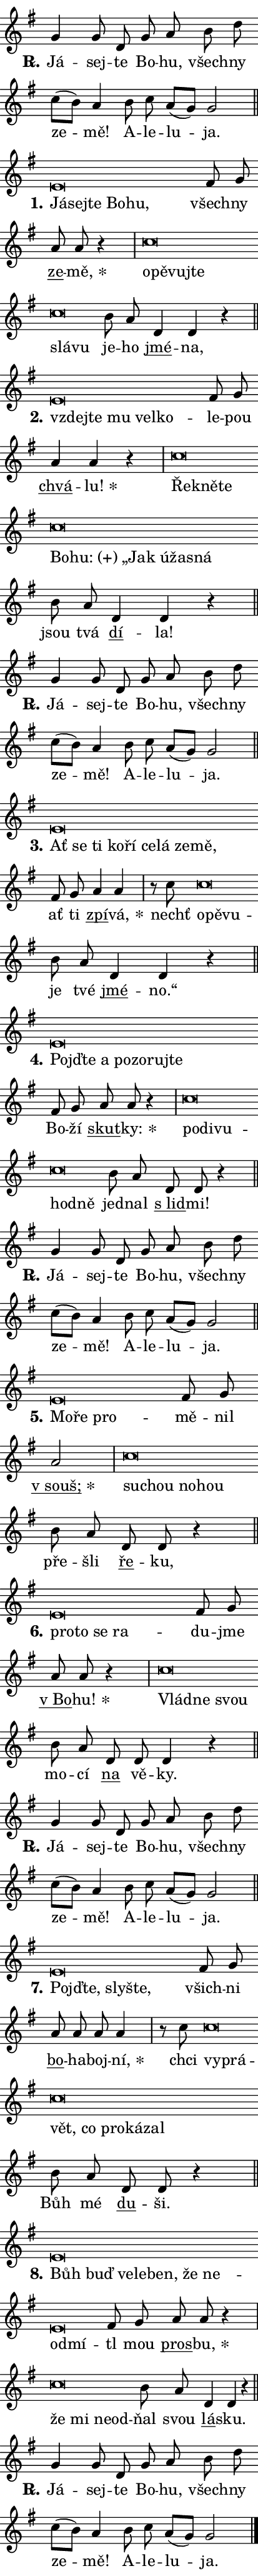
\version "2.24.0"
\header { tagline = "" }
\paper {
  indent = 0\cm
  top-margin = 0\cm
  right-margin = 0\cm
  bottom-margin = 0\cm
  left-margin = 0\cm
  paper-width = 7\cm
  page-breaking = #ly:one-page-breaking
  system-system-spacing.basic-distance = #11
  score-system-spacing.basic-distance = #11
  ragged-last = ##f
}


%% Author: Thomas Morley
%% https://lists.gnu.org/archive/html/lilypond-user/2020-05/msg00002.html
#(define (line-position grob)
"Returns position of @var[grob} in current system:
   @code{'start}, if at first time-step
   @code{'end}, if at last time-step
   @code{'middle} otherwise
"
  (let* ((col (ly:item-get-column grob))
         (ln (ly:grob-object col 'left-neighbor))
         (rn (ly:grob-object col 'right-neighbor))
         (col-to-check-left (if (ly:grob? ln) ln col))
         (col-to-check-right (if (ly:grob? rn) rn col))
         (break-dir-left
           (and
             (ly:grob-property col-to-check-left 'non-musical #f)
             (ly:item-break-dir col-to-check-left)))
         (break-dir-right
           (and
             (ly:grob-property col-to-check-right 'non-musical #f)
             (ly:item-break-dir col-to-check-right))))
        (cond ((eqv? 1 break-dir-left) 'start)
              ((eqv? -1 break-dir-right) 'end)
              (else 'middle))))

#(define (tranparent-at-line-position vctor)
  (lambda (grob)
  "Relying on @code{line-position} select the relevant enry from @var{vctor}.
Used to determine transparency,"
    (case (line-position grob)
      ((end) (not (vector-ref vctor 0)))
      ((middle) (not (vector-ref vctor 1)))
      ((start) (not (vector-ref vctor 2))))))

noteHeadBreakVisibility =
#(define-music-function (break-visibility)(vector?)
"Makes @code{NoteHead}s transparent relying on @var{break-visibility}"
#{
  \override NoteHead.transparent =
    #(tranparent-at-line-position break-visibility)
#})

#(define delete-ledgers-for-transparent-note-heads
  (lambda (grob)
    "Reads whether a @code{NoteHead} is transparent.
If so this @code{NoteHead} is removed from @code{'note-heads} from
@var{grob}, which is supposed to be @code{LedgerLineSpanner}.
As a result ledgers are not printed for this @code{NoteHead}"
    (let* ((nhds-array (ly:grob-object grob 'note-heads))
           (nhds-list
             (if (ly:grob-array? nhds-array)
                 (ly:grob-array->list nhds-array)
                 '()))
           ;; Relies on the transparent-property being done before
           ;; Staff.LedgerLineSpanner.after-line-breaking is executed.
           ;; This is fragile ...
           (to-keep
             (remove
               (lambda (nhd)
                 (ly:grob-property nhd 'transparent #f))
               nhds-list)))
      ;; TODO find a better method to iterate over grob-arrays, similiar
      ;; to filter/remove etc for lists
      ;; For now rebuilt from scratch
      (set! (ly:grob-object grob 'note-heads)  '())
      (for-each
        (lambda (nhd)
          (ly:pointer-group-interface::add-grob grob 'note-heads nhd))
        to-keep))))

hideNotes = {
  \noteHeadBreakVisibility #begin-of-line-visible
}
unHideNotes = {
  \noteHeadBreakVisibility #all-visible
}

% work-around for resetting accidentals
% https://lilypond.org/doc/v2.23/Documentation/notation/displaying-rhythms#unmetered-music
cadenzaMeasure = {
  \cadenzaOff
  \partial 1024 s1024
  \cadenzaOn
}

#(define-markup-command (accent layout props text) (markup?)
  "Underline accented syllable"
  (interpret-markup layout props
    #{\markup \override #'(offset . 4.3) \underline { #text }#}))

responsum = \markup \concat {
  "R" \hspace #-1.05 \path #0.1 #'((moveto 0 0.07) (lineto 0.9 0.8)) \hspace #0.05 "."
}

\layout {
    \context {
        \Staff
        \remove "Time_signature_engraver"
        \override LedgerLineSpanner.after-line-breaking = #delete-ledgers-for-transparent-note-heads
    }
    \context {
        \Voice {
            \override NoteHead.output-attributes = #'((class . "notehead"))
            \override Hairpin.height = #0.55
        }
    }
    \context {
        \Lyrics {
            \override StanzaNumber.output-attributes = #'((class . "stanzanumber"))
            \override LyricSpace.minimum-distance = #0.9
            \override LyricText.font-name = #"TeX Gyre Schola"
            \override LyricText.font-size = 1
            \override StanzaNumber.font-name = #"TeX Gyre Schola Bold"
            \override StanzaNumber.font-size = 1
        }
    }
}

% magnetic-lyrics.ily
%
%   written by
%     Jean Abou Samra <jean@abou-samra.fr>
%     Werner Lemberg <wl@gnu.org>
%
%   adapted by
%     Jiri Hon <jiri.hon@gmail.com>
%
% Version 2022-Apr-15

% https://www.mail-archive.com/lilypond-user@gnu.org/msg149350.html

#(define (Left_hyphen_pointer_engraver context)
   "Collect syllable-hyphen-syllable occurrences in lyrics and store
them in properties.  This engraver only looks to the left.  For
example, if the lyrics input is @code{foo -- bar}, it does the
following.

@itemize @bullet
@item
Set the @code{text} property of the @code{LyricHyphen} grob between
@q{foo} and @q{bar} to @code{foo}.

@item
Set the @code{left-hyphen} property of the @code{LyricText} grob with
text @q{foo} to the @code{LyricHyphen} grob between @q{foo} and
@q{bar}.
@end itemize

Use this auxiliary engraver in combination with the
@code{lyric-@/text::@/apply-@/magnetic-@/offset!} hook."
   (let ((hyphen #f)
         (text #f))
     (make-engraver
      (acknowledgers
       ((lyric-syllable-interface engraver grob source-engraver)
        (set! text grob)))
      (end-acknowledgers
       ((lyric-hyphen-interface engraver grob source-engraver)
        ;(when (not (grob::has-interface grob 'lyric-space-interface))
          (set! hyphen grob)));)
      ((stop-translation-timestep engraver)
       (when (and text hyphen)
         (ly:grob-set-object! text 'left-hyphen hyphen))
       (set! text #f)
       (set! hyphen #f)))))

#(define (lyric-text::apply-magnetic-offset! grob)
   "If the space between two syllables is less than the value in
property @code{LyricText@/.details@/.squash-threshold}, move the right
syllable to the left so that it gets concatenated with the left
syllable.

Use this function as a hook for
@code{LyricText@/.after-@/line-@/breaking} if the
@code{Left_@/hyphen_@/pointer_@/engraver} is active."
   (let ((hyphen (ly:grob-object grob 'left-hyphen #f)))
     (when hyphen
       (let ((left-text (ly:spanner-bound hyphen LEFT)))
         (when (grob::has-interface left-text 'lyric-syllable-interface)
           (let* ((common (ly:grob-common-refpoint grob left-text X))
                  (this-x-ext (ly:grob-extent grob common X))
                  (left-x-ext
                   (begin
                     ;; Trigger magnetism for left-text.
                     (ly:grob-property left-text 'after-line-breaking)
                     (ly:grob-extent left-text common X)))
                  ;; `delta` is the gap width between two syllables.
                  (delta (- (interval-start this-x-ext)
                            (interval-end left-x-ext)))
                  (details (ly:grob-property grob 'details))
                  (threshold (assoc-get 'squash-threshold details 0.2)))
             (when (< delta threshold)
               (let* (;; We have to manipulate the input text so that
                      ;; ligatures crossing syllable boundaries are not
                      ;; disabled.  For languages based on the Latin
                      ;; script this is essentially a beautification.
                      ;; However, for non-Western scripts it can be a
                      ;; necessity.
                      (lt (ly:grob-property left-text 'text))
                      (rt (ly:grob-property grob 'text))
                      (is-space (grob::has-interface hyphen 'lyric-space-interface))
                      (space (if is-space " " ""))
                      (space-markup (grob-interpret-markup grob " "))
                      (space-size (interval-length (ly:stencil-extent space-markup X)))
                      (extra-delta (if is-space space-size 0))
                      ;; Append new syllable.
                      (ltrt-space (if (and (string? lt) (string? rt))
                                (string-append lt space rt)
                                (make-concat-markup (list lt space rt))))
                      ;; Right-align `ltrt` to the right side.
                      (ltrt-space-markup (grob-interpret-markup
                               grob
                               (make-translate-markup
                                (cons (interval-length this-x-ext) 0)
                                (make-right-align-markup ltrt-space)))))
                 (begin
                   ;; Don't print `left-text`.
                   (ly:grob-set-property! left-text 'stencil #f)
                   ;; Set text and stencil (which holds all collected
                   ;; syllables so far) and shift it to the left.
                   (ly:grob-set-property! grob 'text ltrt-space)
                   (ly:grob-set-property! grob 'stencil ltrt-space-markup)
                   (ly:grob-translate-axis! grob (- (- delta extra-delta)) X))))))))))


#(define (lyric-hyphen::displace-bounds-first grob)
   ;; Make very sure this callback isn't triggered too early.
   (let ((left (ly:spanner-bound grob LEFT))
         (right (ly:spanner-bound grob RIGHT)))
     (ly:grob-property left 'after-line-breaking)
     (ly:grob-property right 'after-line-breaking)
     (ly:lyric-hyphen::print grob)))

squashThreshold = #0.4

\layout {
  \context {
    \Lyrics
    \consists #Left_hyphen_pointer_engraver
    \override LyricText.after-line-breaking =
      #lyric-text::apply-magnetic-offset!
    \override LyricHyphen.stencil = #lyric-hyphen::displace-bounds-first
    \override LyricText.details.squash-threshold = \squashThreshold
    \override LyricHyphen.minimum-distance = 0
    \override LyricHyphen.minimum-length = \squashThreshold
  }
}

squash = \override LyricText.details.squash-threshold = 9999
unSquash = \override LyricText.details.squash-threshold = \squashThreshold

left = \override LyricText.self-alignment-X = #LEFT
unLeft = \revert LyricText.self-alignment-X

starOffset = #(lambda (grob) 
                (let ((x_offset (ly:self-alignment-interface::aligned-on-x-parent grob)))
                  (if (= x_offset 0) 0 (+ x_offset 1.2))))

star = #(define-music-function (syllable)(string?)
"Append star separator at the end of a syllable"
#{
  \once \override LyricText.X-offset = #starOffset
  \lyricmode { \markup {
    #syllable
    \override #'((font-name . "TeX Gyre Schola Bold")) \hspace #0.2 \lower #0.65 \larger "*"
  } }
#})

starAccent = #(define-music-function (syllable)(string?)
"Append star separator at the end of a syllable and make accent"
#{
  \once \override LyricText.X-offset = #starOffset
  \lyricmode { \markup {
    \accent #syllable
    \override #'((font-name . "TeX Gyre Schola Bold")) \hspace #0.2 \lower #0.65 \larger "*"
  } }
#})

breath = #(define-music-function (syllable)(string?)
"Append breathing indicator at the end of a syllable"
#{
  \lyricmode { \markup { #syllable "+" } }
#})

optionalBreath = #(define-music-function (syllable)(string?)
"Append optional breathing indicator at the end of a syllable"
#{
  \lyricmode { \markup { #syllable "(+)" } }
#})


\score {
    <<
        \new Voice = "melody" { \cadenzaOn \key g \major \relative { g'4 g8 d g a \bar "" b d \bar "" c[( b)] a4 \bar "" b8 c a[( g)] g2 \cadenzaMeasure \bar "||" \break } }
        \new Lyrics \lyricsto "melody" { \lyricmode { \set stanza = \responsum
Já -- sej -- te Bo -- hu, všech -- ny ze -- mě! A -- le -- lu -- ja. } }
    >>
    \layout {}
}

\score {
    <<
        \new Voice = "melody" { \cadenzaOn \key g \major \relative { e'\breve*1/16 \hideNotes \breve*1/16 \bar "" \breve*1/16 \bar "" \breve*1/16 \breve*1/16 \bar "" \unHideNotes fis8 g \bar "" a8 a r4 \cadenzaMeasure \bar "|" c\breve*1/16 \hideNotes \breve*1/16 \bar "" \breve*1/16 \bar "" \breve*1/16 \bar "" \breve*1/16 \breve*1/16 \bar "" \unHideNotes b8 a \bar "" d,4 d r \cadenzaMeasure \bar "||" \break } }
        \new Lyrics \lyricsto "melody" { \lyricmode { \set stanza = "1."
\left Já -- \squash sej -- te Bo -- hu, \unLeft \unSquash všech -- ny \markup \accent ze -- \star mě, \left o -- \squash pě -- vuj -- te slá -- vu \unLeft \unSquash je -- ho \markup \accent jmé -- na, } }
    >>
    \layout {}
}

\score {
    <<
        \new Voice = "melody" { \cadenzaOn \key g \major \relative { e'\breve*1/16 \hideNotes \breve*1/16 \bar "" \breve*1/16 \bar "" \breve*1/16 \breve*1/16 \bar "" \unHideNotes fis8 g \bar "" a4 a r \cadenzaMeasure \bar "|" c\breve*1/16 \hideNotes \breve*1/16 \bar "" \breve*1/16 \bar "" \breve*1/16 \bar "" \breve*1/16 \bar "" \breve*1/16 \bar "" \breve*1/16 \bar "" \breve*1/16 \breve*1/16 \bar "" \unHideNotes b8 a \bar "" d,4 d r \cadenzaMeasure \bar "||" \break } }
        \new Lyrics \lyricsto "melody" { \lyricmode { \set stanza = "2."
\left vzdej -- \squash te mu vel -- ko -- \unLeft \unSquash le -- pou \markup \accent chvá -- \star lu! \left Ře -- \squash kně -- te Bo -- \optionalBreath hu: „Jak ú -- ža -- sná \unLeft \unSquash jsou tvá \markup \accent dí -- la! } }
    >>
    \layout {}
}

\score {
    <<
        \new Voice = "melody" { \cadenzaOn \key g \major \relative { g'4 g8 d g a \bar "" b d \bar "" c[( b)] a4 \bar "" b8 c a[( g)] g2 \cadenzaMeasure \bar "||" \break } }
        \new Lyrics \lyricsto "melody" { \lyricmode { \set stanza = \responsum
Já -- sej -- te Bo -- hu, všech -- ny ze -- mě! A -- le -- lu -- ja. } }
    >>
    \layout {}
}

\score {
    <<
        \new Voice = "melody" { \cadenzaOn \key g \major \relative { e'\breve*1/16 \hideNotes \breve*1/16 \bar "" \breve*1/16 \bar "" \breve*1/16 \bar "" \breve*1/16 \bar "" \breve*1/16 \bar "" \breve*1/16 \bar "" \breve*1/16 \breve*1/16 \bar "" \unHideNotes fis8 g \bar "" a4 a4 \cadenzaMeasure \bar "|" r8 c8 c\breve*1/16 \hideNotes \breve*1/16 \breve*1/16 \bar "" \unHideNotes b8 a \bar "" d,4 d r \cadenzaMeasure \bar "||" \break } }
        \new Lyrics \lyricsto "melody" { \lyricmode { \set stanza = "3."
\left Ať \squash se ti ko -- ří ce -- lá ze -- mě, \unLeft \unSquash ať ti \markup \accent zpí -- \star vá, nechť \left o -- \squash pě -- vu -- \unLeft \unSquash je tvé \markup \accent jmé -- no.“ } }
    >>
    \layout {}
}

\score {
    <<
        \new Voice = "melody" { \cadenzaOn \key g \major \relative { e'\breve*1/16 \hideNotes \breve*1/16 \bar "" \breve*1/16 \bar "" \breve*1/16 \bar "" \breve*1/16 \bar "" \breve*1/16 \breve*1/16 \bar "" \unHideNotes fis8 g \bar "" a8 a r4 \cadenzaMeasure \bar "|" c\breve*1/16 \hideNotes \breve*1/16 \bar "" \breve*1/16 \bar "" \breve*1/16 \breve*1/16 \bar "" \unHideNotes b8 a \bar "" d,8 d r4 \cadenzaMeasure \bar "||" \break } }
        \new Lyrics \lyricsto "melody" { \lyricmode { \set stanza = "4."
\left Pojď -- \squash te a po -- zo -- ruj -- te \unLeft \unSquash Bo -- ží \markup \accent skut -- \star ky: \left po -- \squash di -- vu -- hod -- ně \unLeft \unSquash jed -- nal \markup \accent "s lid" -- mi! } }
    >>
    \layout {}
}

\score {
    <<
        \new Voice = "melody" { \cadenzaOn \key g \major \relative { g'4 g8 d g a \bar "" b d \bar "" c[( b)] a4 \bar "" b8 c a[( g)] g2 \cadenzaMeasure \bar "||" \break } }
        \new Lyrics \lyricsto "melody" { \lyricmode { \set stanza = \responsum
Já -- sej -- te Bo -- hu, všech -- ny ze -- mě! A -- le -- lu -- ja. } }
    >>
    \layout {}
}

\score {
    <<
        \new Voice = "melody" { \cadenzaOn \key g \major \relative { e'\breve*1/16 \hideNotes \breve*1/16 \breve*1/16 \bar "" \unHideNotes fis8 g \bar "" a2 \cadenzaMeasure \bar "|" c\breve*1/16 \hideNotes \breve*1/16 \bar "" \breve*1/16 \breve*1/16 \bar "" \unHideNotes b8 a \bar "" d,8 d r4 \cadenzaMeasure \bar "||" \break } }
        \new Lyrics \lyricsto "melody" { \lyricmode { \set stanza = "5."
\left Mo -- \squash ře pro -- \unLeft \unSquash mě -- nil \starAccent "v souš;" \left su -- \squash chou no -- hou \unLeft \unSquash pře -- šli \markup \accent ře -- ku, } }
    >>
    \layout {}
}

\score {
    <<
        \new Voice = "melody" { \cadenzaOn \key g \major \relative { e'\breve*1/16 \hideNotes \breve*1/16 \bar "" \breve*1/16 \breve*1/16 \bar "" \unHideNotes fis8 g \bar "" a a r4 \cadenzaMeasure \bar "|" c\breve*1/16 \hideNotes \breve*1/16 \breve*1/16 \bar "" \unHideNotes b8 a \bar "" d, d d4 r \cadenzaMeasure \bar "||" \break } }
        \new Lyrics \lyricsto "melody" { \lyricmode { \set stanza = "6."
\left pro -- \squash to se ra -- \unLeft \unSquash du -- jme \markup \accent "v Bo" -- \star hu! \left Vlád -- \squash ne svou \unLeft \unSquash mo -- cí \markup \accent na vě -- ky. } }
    >>
    \layout {}
}

\score {
    <<
        \new Voice = "melody" { \cadenzaOn \key g \major \relative { g'4 g8 d g a \bar "" b d \bar "" c[( b)] a4 \bar "" b8 c a[( g)] g2 \cadenzaMeasure \bar "||" \break } }
        \new Lyrics \lyricsto "melody" { \lyricmode { \set stanza = \responsum
Já -- sej -- te Bo -- hu, všech -- ny ze -- mě! A -- le -- lu -- ja. } }
    >>
    \layout {}
}

\score {
    <<
        \new Voice = "melody" { \cadenzaOn \key g \major \relative { e'\breve*1/16 \hideNotes \breve*1/16 \bar "" \breve*1/16 \breve*1/16 \bar "" \unHideNotes fis8 g \bar "" a a a a4 \cadenzaMeasure \bar "|" r8 c8 c\breve*1/16 \hideNotes \breve*1/16 \bar "" \breve*1/16 \bar "" \breve*1/16 \bar "" \breve*1/16 \bar "" \breve*1/16 \breve*1/16 \bar "" \unHideNotes b8 a \bar "" d,8 d r4 \cadenzaMeasure \bar "||" \break } }
        \new Lyrics \lyricsto "melody" { \lyricmode { \set stanza = "7."
\left Pojď -- \squash te, sly -- šte, \unLeft \unSquash všich -- ni \markup \accent bo -- ha -- boj -- \star ní, chci \left vy -- \squash prá -- vět, co pro -- ká -- zal \unLeft \unSquash Bůh mé \markup \accent du -- ši. } }
    >>
    \layout {}
}

\score {
    <<
        \new Voice = "melody" { \cadenzaOn \key g \major \relative { e'\breve*1/16 \hideNotes \breve*1/16 \bar "" \breve*1/16 \bar "" \breve*1/16 \bar "" \breve*1/16 \bar "" \breve*1/16 \bar "" \breve*1/16 \bar "" \breve*1/16 \breve*1/16 \bar "" \unHideNotes fis8 g \bar "" a8 a r4 \cadenzaMeasure \bar "|" c\breve*1/16 \hideNotes \breve*1/16 \bar "" \breve*1/16 \breve*1/16 \bar "" \unHideNotes b8 a \bar "" d,4 d r \cadenzaMeasure \bar "||" \break } }
        \new Lyrics \lyricsto "melody" { \lyricmode { \set stanza = "8."
\left Bůh \squash buď ve -- le -- ben, že ne -- od -- mí -- \unLeft \unSquash tl mou \markup \accent pros -- \star bu, \left že \squash mi ne -- od -- \unLeft \unSquash ňal svou \markup \accent lá -- sku. } }
    >>
    \layout {}
}

\score {
    <<
        \new Voice = "melody" { \cadenzaOn \key g \major \relative { g'4 g8 d g a \bar "" b d \bar "" c[( b)] a4 \bar "" b8 c a[( g)] g2 \cadenzaMeasure \bar "||" \break } \bar "|." }
        \new Lyrics \lyricsto "melody" { \lyricmode { \set stanza = \responsum
Já -- sej -- te Bo -- hu, všech -- ny ze -- mě! A -- le -- lu -- ja. } }
    >>
    \layout {}
}
